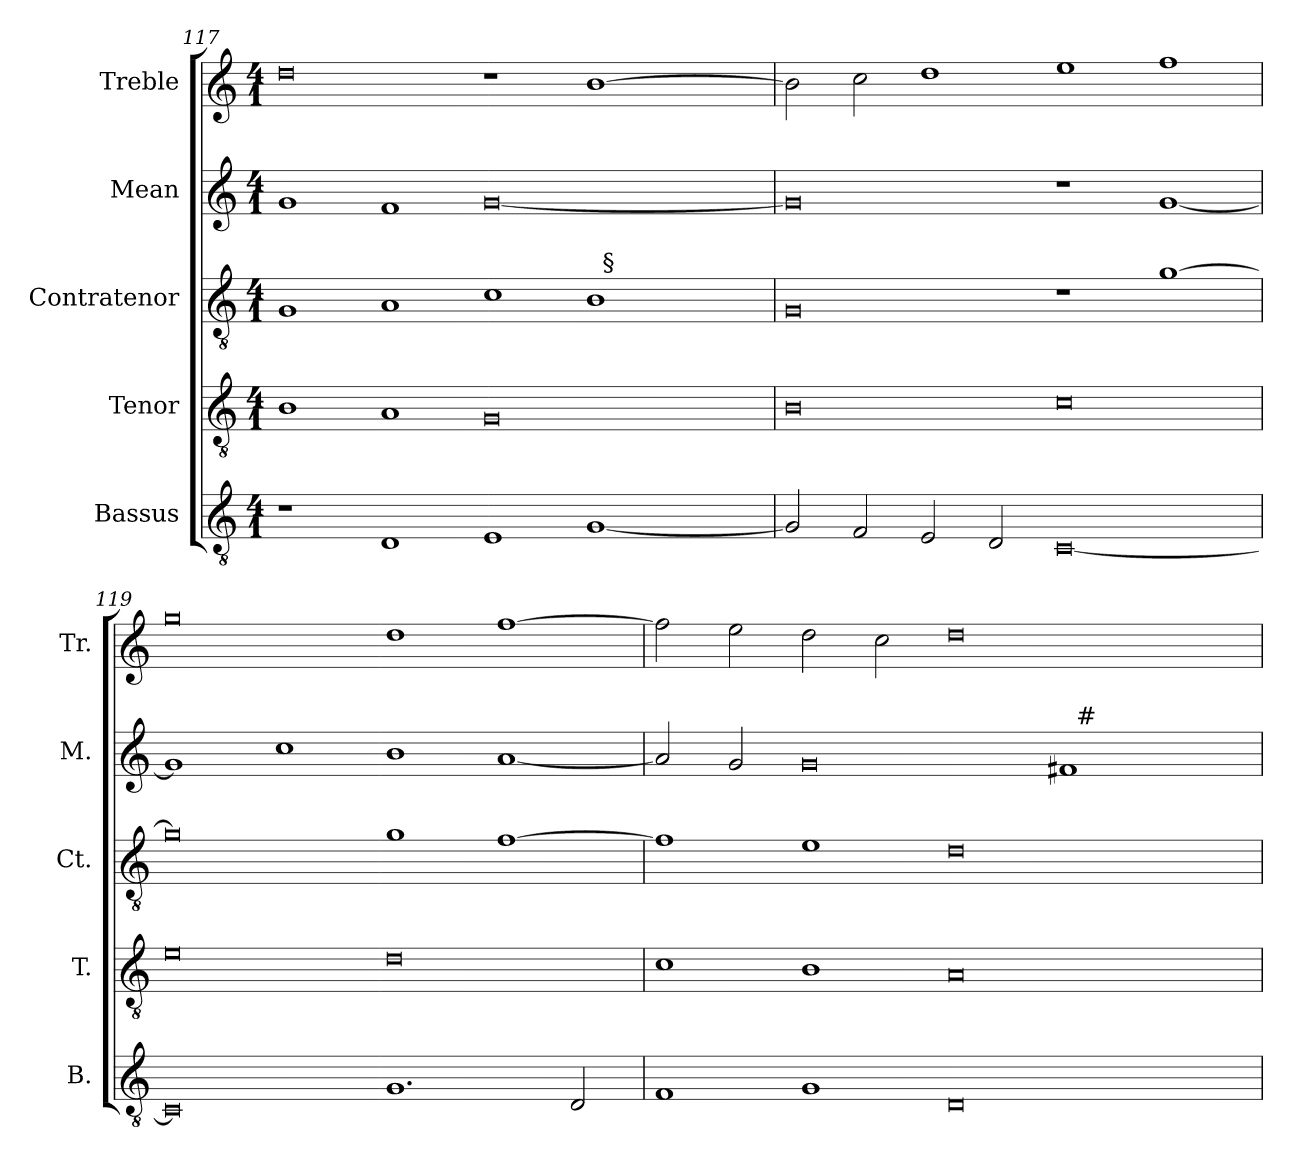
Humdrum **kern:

**kern	**kern	**kern	**kern	**kern
*part5	*part4	*part3	*part2	*part1
*staff5	*staff4	*staff3	*staff2	*staff1
*I"Bassus	*I"Tenor	*I"Contratenor	*I"Mean	*I"Treble
*I'B.	*I'T.	*I'Ct.	*I'M.	*I'Tr.
*clefGv2	*clefGv2	*clefGv2	*clefG2	*clefG2
*ITrd7c12	*ITrd7c12	*ITrd7c12	*	*
*k[]	*k[]	*k[]	*k[]	*k[]
*	*	*C:	*C:	*C:
*M4/1	*M4/1	*M4/1	*M4/1	*M4/1
=117	=117	=117	=117	=117
*	*	*^	*	*
1r	1BBi	1GGi	1ryy	1gi	0ddi
1DDi	1AAi	1AAi	1ryy	1fi	.
1EEi	0GGi	1Ci	1ryy	[<0gi	1r
[<1GGi	.	1BBi	32ryy	.	[>1bi
.	.	.	256ryy	.	.
!	!	!	!LO:TX:a:t=§	!	!
.	.	.	2ryy	.	.
.	.	.	4ryy	.	.
.	.	.	8ryy	.	.
.	.	.	16ryy	.	.
.	.	.	64..ryy	.	.
*	*	*v	*v	*	*
=118	=118	=118	=118	=118
2GGi/]	0BBi	0GGi	0gi]	2bi\]
2FFi/	.	.	.	2cci\
2EEi/	.	.	.	1ddi
2DDi/	.	.	.	.
[<0CCi	0Ci	1r	1r	1eei
.	.	[>1Gi	[<1gi	1ffi
!!LO:PB:g=z
=119	=119	=119	=119	=119
0CCi]	0Ei	0Gi]	1gi]	0ggi
.	.	.	1cci	.
1.GGi	0Di	1Gi	1bi	1ddi
.	.	[>1Fi	[<1ai	[>1ffi
2DDi/	.	.	.	.
=120	=120	=120	=120	=120
*	*	*	*^	*
1FFi	1Ci	1Fi]	2ai/]	1ryy	2ffi\]
.	.	.	2gi/	.	2eei\
1GGi	1BBi	1Ei	0gi	1ryy	2ddi\
.	.	.	.	.	2cci\
0DDi	0AAi	0Di	.	1ryy	0ddi
.	.	.	1f#i	32ryy	.
.	.	.	.	256ryy	.
!	!	!	!	!LO:TX:a:t=#	!
.	.	.	.	2ryy	.
.	.	.	.	4ryy	.
.	.	.	.	8ryy	.
.	.	.	.	16ryy	.
.	.	.	.	64..ryy	.
*	*	*	*v	*v	*
=	=	=	=	=
*-	*-	*-	*-	*-
